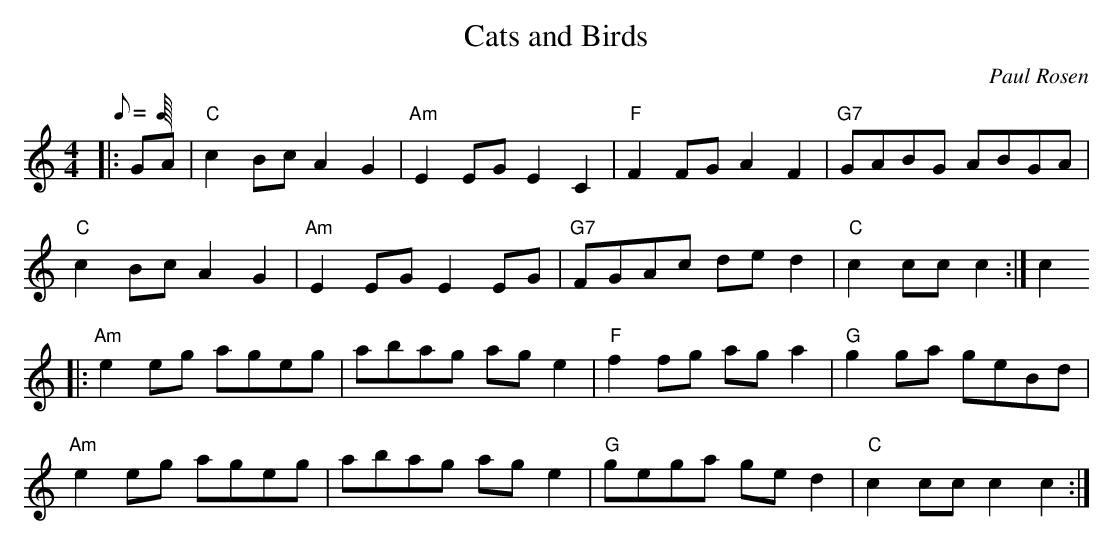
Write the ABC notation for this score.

X:1
T:Cats and Birds
C:Paul Rosen
M:4/4
L:1/8
Q:C4=120
K:C
|:GA|"C"c2Bc A2G2|"Am"E2EG E2C2|"F"F2FG A2F2|"G7"GABG ABGA|
"C"c2Bc A2G2|"Am"E2EG E2EG|"G7"FGAc ded2|"C"c2ccc2:|c2
|:"Am"e2eg ageg|abag age2|"F"f2fg aga2|"G"g2ga geBd|
"Am"e2eg ageg|abag age2|"G"gega ged2|"C"c2ccc2c2:|
